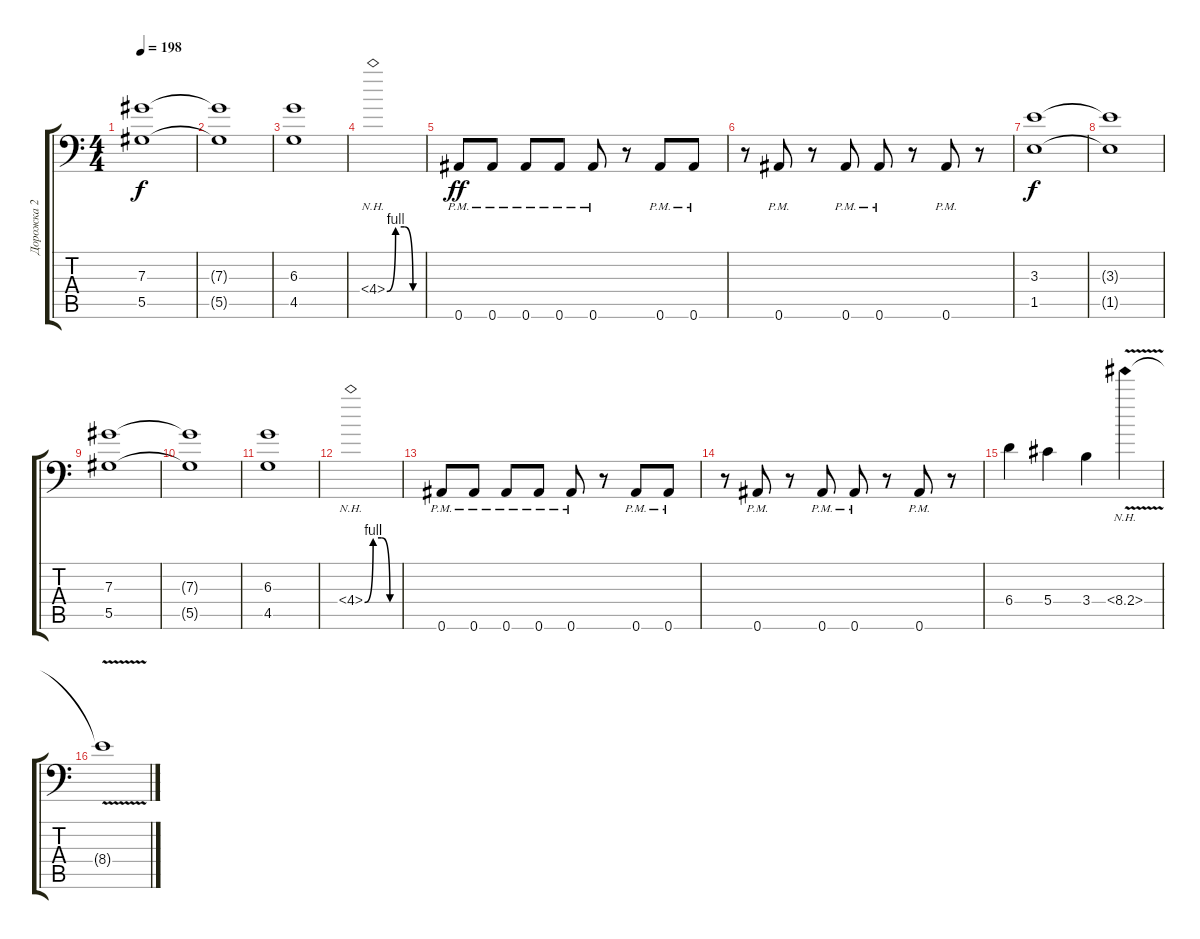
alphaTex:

\track ("Дорожка 2" "Дорожка 2") {instrument distortionguitar}
\staff {score tabs}
\tuning (Bb3 F3 Db3 Ab2 Eb2 Bb1) {hide}
\ts (4 4)
\tempo 198
\clef f4
\ks c
(7.3 5.5).1{dy f} |
(7.3{t} 5.5{t}).1 |
(6.3 4.5).1 |
4.4{be (custom 0 0 15 4 30 4 45 0 60 0) nh}.1{instrument guitarharmonics} |
0.6{pm}.8{dy ff instrument distortionguitar} 0.6{pm}.8 0.6{pm}.8 0.6{pm}.8 0.6{pm}.8 r.8 0.6{pm}.8 0.6{pm}.8 |
r.8 0.6{pm}.8 r.8 0.6{pm}.8 0.6{pm}.8 r.8 0.6{pm}.8 r.8 |
(3.3 1.5).1{dy f} |
(3.3{t} 1.5{t}).1 |
(7.3 5.5).1 |
(7.3{t} 5.5{t}).1 |
(6.3 4.5).1 |
4.4{be (custom 0 0 15 4 30 4 45 0 60 0) nh}.1{instrument guitarharmonics} |
0.6{pm}.8{instrument distortionguitar} 0.6{pm}.8 0.6{pm}.8 0.6{pm}.8 0.6{pm}.8 r.8 0.6{pm}.8 0.6{pm}.8 |
r.8 0.6{pm}.8 r.8 0.6{pm}.8 0.6{pm}.8 r.8 0.6{pm}.8 r.8 |
6.4.4 5.4.4 3.4.4 8.4{nh v}.4{instrument guitarharmonics} |
8.4{t}.1
